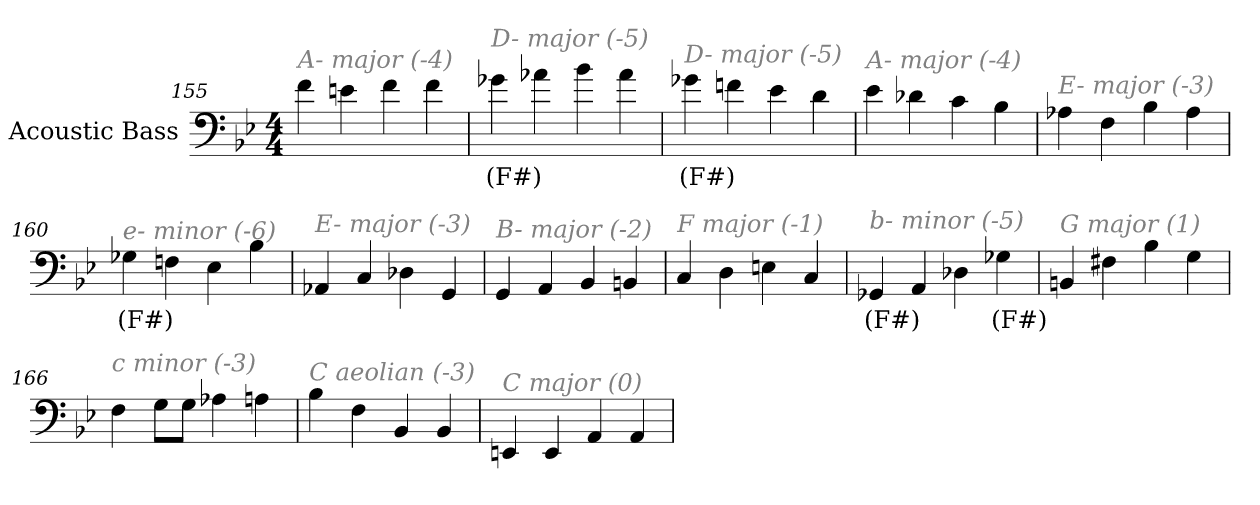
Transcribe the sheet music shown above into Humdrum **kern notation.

**kern	**text
*part1	*part1
*staff1	*staff1
*I"Acoustic Bass	*
*clefF4	*
*ITrd7c12	*
*k[b-e-]	*
*B-:	*
*M4/4	*
=155	=155
!LO:TX:i:color=#808080:t=A- major (-4)	!
4F	.
4En	.
4F	.
4F	.
=156	=156
!LO:TX:i:color=#808080:t=D- major (-5)	!
4G-Xi	(F#)
4A-X	.
4B-	.
4A-	.
=157	=157
!LO:TX:i:color=#808080:t=D- major (-5)	!
4G-Xi	(F#)
4Fn	.
4E-	.
4D	.
=158	=158
!LO:TX:i:color=#808080:t=A- major (-4)	!
4E-	.
4D-X	.
4C	.
4BB-	.
=159	=159
!LO:TX:i:color=#808080:t=E- major (-3)	!
4AA-X	.
4FF	.
4BB-	.
4AA-	.
=160	=160
!LO:TX:i:color=#808080:t=e- minor (-6)	!
4GG-Xi	(F#)
4FFn	.
4EE-	.
4BB-	.
=161	=161
!LO:TX:i:color=#808080:t=E- major (-3)	!
4AAA-X	.
4CC	.
4DD-X	.
4GGG	.
=162	=162
!LO:TX:i:color=#808080:t=B- major (-2)	!
4GGG	.
4AAA	.
4BBB-	.
4BBBn	.
=163	=163
!LO:TX:i:color=#808080:t=F major (-1)	!
4CC	.
4DD	.
4EEn	.
4CC	.
=164	=164
!LO:TX:i:color=#808080:t=b- minor (-5)	!
4GGG-Xi	(F#)
4AAA	.
4DD-X	.
4GG-Xi	(F#)
=165	=165
!LO:TX:i:color=#808080:t=G major (1)	!
4BBBn	.
4FF#X	.
4BB-	.
4GG	.
=166	=166
!LO:TX:i:color=#808080:t=c minor (-3)	!
4FF	.
8GGL	.
8GGJ	.
4AA-X	.
4AAn	.
=167	=167
!LO:TX:i:color=#808080:t=C aeolian (-3)	!
4BB-	.
4FF	.
4BBB-	.
4BBB-	.
=168	=168
!LO:TX:i:color=#808080:t=C major (0)	!
4EEEn	.
4EEE	.
4AAA	.
4AAA	.
=	=
*-	*-
